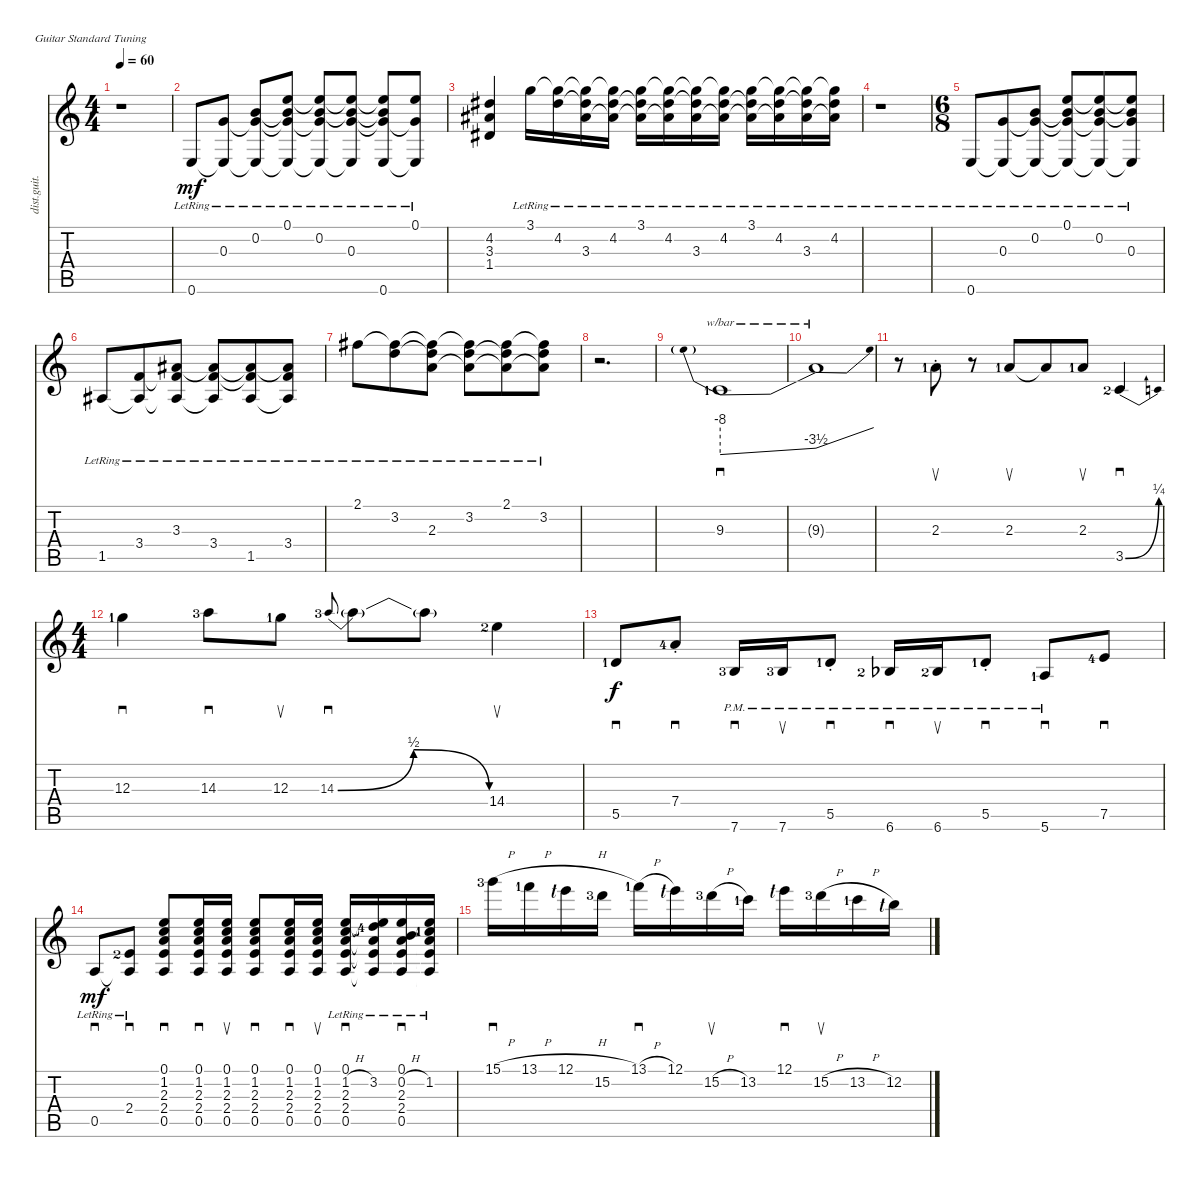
\defaultSystemsLayout 4
\bracketExtendMode nobrackets
\otherSystemsTrackNameOrientation horizontal
\track ("Distortion Guitar" "dist.guit.") {instrument distortionguitar}
\staff {score tabs}
\tuning (E4 B3 G3 D3 A2 E2)
\ts (4 4)
\tempo 60
\clef g2
\ks c
r.1{dy mf beam Down} |
0.6{lr}.8{beam Up} (0.3{lr} 0.6{t}).8{beam Up} (0.2{lr} 0.6{t} 0.3{t}).8{beam Up} (0.1{lr} 0.6{t} 0.3{t} 0.2{t}).8{beam Up} (0.2{lr} 0.6{t} 0.3{t} 0.1{t}).8{beam Up} (0.3{lr} 0.6{t} 0.2{t} 0.1{t}).8{beam Up} (0.6{lr} 0.3{t} 0.2{t} 0.1{t}).8{beam Up} (0.1{lr} 0.6{t} 0.3{t}).8{beam Up} |
(1.4{acc #} 3.3{acc #} 4.2{acc #}).4{beam Up} 3.1{lr}.16{beam Down} (4.2{lr acc #} 3.1{t}).16{beam Down} (3.3{lr acc #} 3.1{t} 4.2{t acc #}).16{beam Down} (4.2{lr acc #} 3.1{t} 3.3{t acc #}).16{beam Down} (3.1{lr} 4.2{t acc #} 3.3{t acc #}).16{beam Down} (4.2{lr acc #} 3.1{t} 3.3{t acc #}).16{beam Down} (3.3{lr acc #} 3.1{t} 4.2{t acc #}).16{beam Down} (4.2{lr acc #} 3.1{t} 3.3{t acc #}).16{beam Down} (3.1{lr} 4.2{t acc #} 3.3{t acc #}).16{beam Down} (4.2{lr acc #} 3.1{t} 3.3{t acc #}).16{beam Down} (3.3{lr acc #} 3.1{t} 4.2{t acc #}).16{beam Down} (4.2{lr acc #} 3.1{t} 3.3{t acc #}).16{beam Down} |
r.1{beam Down} |
\ts (6 8)
\beaming (8 3 3)
0.6{lr}.8{beam Up} (0.3{lr} 0.6{lr t}).8{beam Up} (0.2{lr} 0.6{lr t} 0.3{lr t}).8{beam Up} (0.1{lr} 0.6{lr t} 0.3{lr t} 0.2{lr t}).8{beam Up} (0.2{lr} 0.6{lr t} 0.3{lr t} 0.1{lr t}).8{beam Up} (0.3{lr} 0.6{lr t} 0.2{lr t} 0.1{lr t}).8{beam Up} |
1.5{lr acc #}.8{beam Up} (3.4{lr} 1.5{lr t acc #}).8{beam Up} (3.3{lr acc #} 1.5{lr t acc #} 3.4{lr t}).8{beam Up} (1.5{lr t acc #} 3.4{lr} 3.3{lr t acc #}).8{beam Up} (1.5{lr acc #} 3.4{lr t} 3.3{lr t acc #}).8{beam Up} (3.4{lr} 1.5{lr t acc #} 3.3{lr t acc #}).8{beam Up} |
2.1{lr acc #}.8{beam Down} (3.2{lr} 2.1{lr t acc #}).8{beam Down} (2.3{lr} 2.1{lr t acc #} 3.2{lr t}).8{beam Down} (3.2{lr} 2.1{lr t acc #} 2.3{lr t}).8{beam Down} (2.1{lr acc #} 3.2{lr t} 2.3{lr t}).8{beam Down} (3.2{lr} 2.1{lr t acc #} 2.3{lr t}).8{beam Down} |
r.2{d beam Down} |
9.3{lf 2}.1{sd tbe (predivedive default 0 -32 59.4 -14) beam Up} |
9.3{t}.1{tbe (dive default 0 -14 59.4 0) beam Up} |
r.8{beam Down} 2.3{st lf 2}.8{su beam Up} r.8{beam Up} 2.3{lf 2}.8{su beam Up} 2.3{t}.8{beam Up} 2.3{lf 2}.8{su beam Up} 3.5{be (bend 0 0 56.4 1) lf 3}.4{sd beam Up} |
\ts (4 4)
\beaming (8 2 2 2 2)
12.3{lf 2}.4{sd beam Down} 14.3{lf 4}.8{sd beam Down} 12.3{lf 2}.8{su beam Down} 14.3{be (bendrelease 0 0 21.599999999999998 2 27.599999999999998 2 41.4 0) lf 4}.8{sd gr onbeat beam Up} 14.3{t}.8{beam Down} 14.3{t}.8{beam Down} 14.4{lf 3}.4{su beam Down} |
5.5{lf 2}.8{sd dy f beam Up} 7.4{st lf 5}.8{sd beam Up} 7.6{pm lf 4}.16{sd beam Up} 7.6{pm lf 4}.16{su beam Up} 5.5{pm st lf 2}.8{sd beam Up} 6.6{pm lf 3 acc b}.16{sd beam Up} 6.6{pm lf 3 acc b}.16{su beam Up} 5.5{pm st lf 2}.8{sd beam Up} 5.6{pm lf 2}.8{sd beam Up} 7.5{lf 5}.8{sd beam Up} |
0.5{lr}.8{sd dy mf beam Up} (2.4{lr lf 3} 0.5{lr t}).8{sd beam Up} (0.1 1.2 2.3 2.4 0.5).8{sd beam Up} (0.1 1.2 2.3 2.4 0.5).16{sd beam Up} (0.1 1.2 2.3 2.4 0.5).16{su beam Up} (0.1 1.2 2.3 2.4 0.5).8{sd beam Up} (0.1 1.2 2.3 2.4 0.5).16{sd beam Up} (0.1 1.2 2.3 2.4 0.5).16{su beam Up} (0.1{lr} 1.2{h lr} 2.3{lr} 2.4{lr} 0.5{lr}).16{sd beam Up} (3.2{lr lf 5} 0.5{lr t} 2.4{lr t} 2.3{lr t} 0.1{lr t}).16{beam Up} (0.1{lr} 0.2{h lr} 2.3{lr} 2.4{lr} 0.5{lr}).16{sd beam Up} (1.2{lr lf 2} 0.1{lr t} 2.3{lr t} 2.4{lr t} 0.5{lr t}).16{beam Up} |
15.1{h lf 4}.16{sd beam Down} 13.1{h lf 2}.16{beam Down} 12.1{h lf 1}.16{beam Down} 15.2{lf 4}.16{beam Down} 13.1{h lf 2}.16{sd beam Down} 12.1{lf 1}.16{beam Down} 15.2{h lf 4}.16{su beam Down} 13.2{lf 2}.16{beam Down} 12.1{lf 1}.16{sd beam Down} 15.2{h lf 4}.16{su beam Down} 13.2{h lf 2}.16{beam Down} 12.2{lf 1}.16{beam Down}
